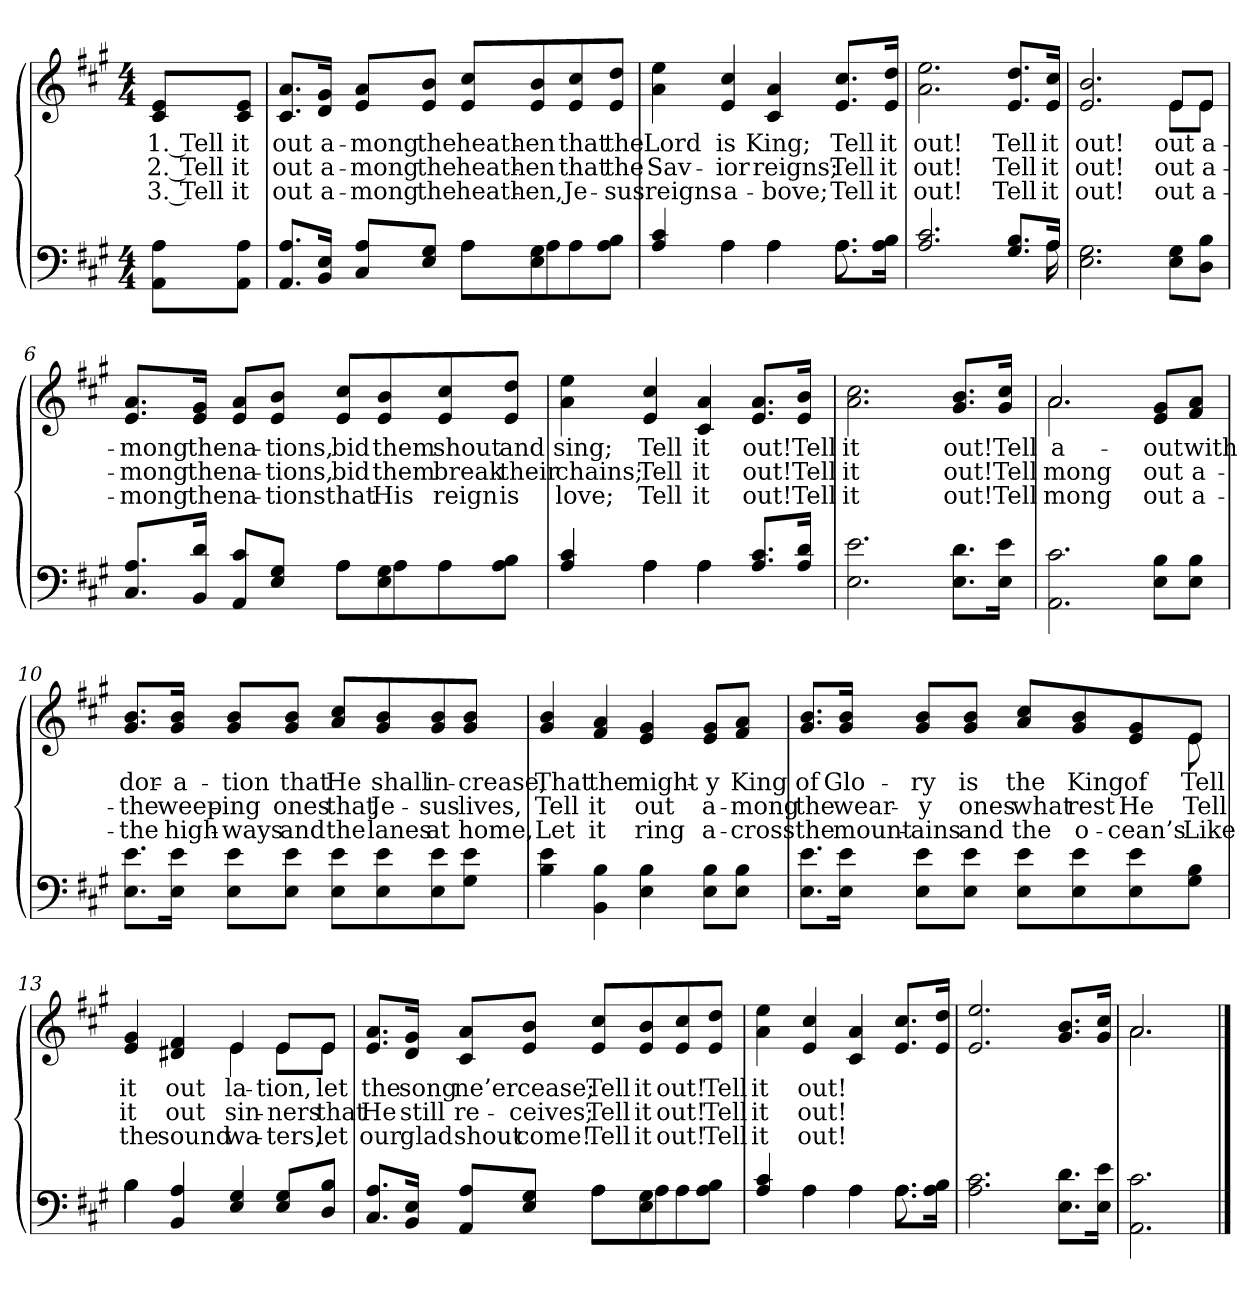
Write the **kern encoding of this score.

**kern	**kern	**text	**text	**text
*part2	*part1	*part1	*part1	*part1
*staff2	*staff1	*staff1	*staff1	*staff1
*clefF4	*clefG2	*	*	*
*k[f#c#g#]	*k[f#c#g#]	*	*	*
*A:	*A:	*	*	*
*M4/4	*M4/4	*	*	*
=1	=1	=1	=1	=1
!	!	!LO:LY:b	!LO:LY:b	!LO:LY:b
8AA\ 8A\L	8c#/ 8e/L	1. Tell	2. Tell	3. Tell
!	!	!LO:LY:b	!LO:LY:b	!LO:LY:b
8AA\ 8A\J	8c#/ 8e/J	it	it	it
=2	=2	=2	=2	=2
*^	*	*	*	*
!	!	!	!LO:LY:b	!LO:LY:b	!LO:LY:b
8.AA/ 8.A/L	2ryy	8.c#/ 8.a/L	out	out	out
!	!	!	!LO:LY:b	!LO:LY:b	!LO:LY:b
16BB/ 16E/Jk	.	16d/ 16g#/Jk	a-	a-	a-
!	!	!	!LO:LY:b	!LO:LY:b	!LO:LY:b
8C#/ 8A/L	.	8e/ 8a/L	-mong	-mong	-mong
!	!	!	!LO:LY:b	!LO:LY:b	!LO:LY:b
8E/ 8G#/J	.	8e/ 8b/J	the	the	the
!	!	!	!LO:LY:b	!LO:LY:b	!LO:LY:b
8A\L	8A\L	8e/ 8cc#/L	heath-	heath-	heath-
!	!	!	!LO:LY:b	!LO:LY:b	!LO:LY:b
8E\ 8G#\	8A\J	8e/ 8b/	-en	-en	-en,
!	!	!	!LO:LY:b	!LO:LY:b	!LO:LY:b
8A\	4ryy	8e/ 8cc#/	that	that	Je-
!	!	!	!LO:LY:b	!LO:LY:b	!LO:LY:b
8A\ 8B\J	.	8e/ 8dd/J	the	the	-sus
=3	=3	=3	=3	=3	=3
!	!	!	!LO:LY:b	!LO:LY:b	!LO:LY:b
4A/ 4c#/	4ryy	4a\ 4ee\	Lord	Sav-	reigns
!	!	!	!LO:LY:b	!LO:LY:b	!LO:LY:b
4A\	4A\	4e/ 4cc#/	is	-ior	a-
!	!	!	!LO:LY:b	!LO:LY:b	!LO:LY:b
4A\	4A\	4c#/ 4a/	King;	reigns;	-bove;
!	!	!	!LO:LY:b	!LO:LY:b	!LO:LY:b
8.A\L	8.A\	8.e/ 8.cc#/L	Tell	Tell	Tell
!	!	!	!LO:LY:b	!LO:LY:b	!LO:LY:b
16A\ 16B\Jk	16ryy	16e/ 16dd/Jk	it	it	it
!!LO:LB:g=z
=4	=4	=4	=4	=4	=4
!	!	!	!LO:LY:b	!LO:LY:b	!LO:LY:b
2.A/ 2.c#/	2...ryy	2.a\ 2.ee\	out!	out!	out!
!	!	!	!LO:LY:b	!LO:LY:b	!LO:LY:b
8.G#/ 8.B/L	.	8.e/ 8.dd/L	Tell	Tell	Tell
!	!	!	!LO:LY:b	!LO:LY:b	!LO:LY:b
16A/Jk	16A\	16e/ 16cc#/Jk	it	it	it
=5	=5	=5	=5	=5	=5
!	!	!	!LO:LY:b	!LO:LY:b	!LO:LY:b
*v	*v	*^	*	*	*
2.E\ 2.G#\	2.e/ 2.b/	2.ryy	out!	out!	out!
!	!	!	!LO:LY:b	!LO:LY:b	!LO:LY:b
!	!	!	!LO:LY:b	!LO:LY:b	!LO:LY:b
8E\ 8G#\L	8e/L	8e\L	out	out	out
!	!	!	!LO:LY:b	!LO:LY:b	!LO:LY:b
!	!	!	!LO:LY:b	!LO:LY:b	!LO:LY:b
8D\ 8B\J	8e/J	8e\J	a-	a-	a-
=6	=6	=6	=6	=6	=6
*^	*	*	*	*	*
!	!	!	!	!LO:LY:b	!LO:LY:b	!LO:LY:b
*	*	*v	*v	*	*	*
8.C#/ 8.A/L	2ryy	8.e/ 8.a/L	-mong	-mong	-mong
!	!	!	!LO:LY:b	!LO:LY:b	!LO:LY:b
16BB/ 16d/Jk	.	16e/ 16g#/Jk	the	the	the
!	!	!	!LO:LY:b	!LO:LY:b	!LO:LY:b
8AA/ 8c#/L	.	8e/ 8a/L	na-	na-	na-
!	!	!	!LO:LY:b	!LO:LY:b	!LO:LY:b
8E/ 8G#/J	.	8e/ 8b/J	-tions,	-tions,	-tions
!	!	!	!LO:LY:b	!LO:LY:b	!LO:LY:b
8A\L	8A\L	8e/ 8cc#/L	bid	bid	that
!	!	!	!LO:LY:b	!LO:LY:b	!LO:LY:b
8E\ 8G#\	8A\J	8e/ 8b/	them	them	His
!	!	!	!LO:LY:b	!LO:LY:b	!LO:LY:b
8A\	4ryy	8e/ 8cc#/	shout	break	reign
!	!	!	!LO:LY:b	!LO:LY:b	!LO:LY:b
8A\ 8B\J	.	8e/ 8dd/J	and	their	is
!!LO:LB:g=z
=7	=7	=7	=7	=7	=7
!	!	!	!LO:LY:b	!LO:LY:b	!LO:LY:b
4A/ 4c#/	4ryy	4a\ 4ee\	sing;	chains;	love;
!	!	!	!LO:LY:b	!LO:LY:b	!LO:LY:b
4A\	4A\	4e/ 4cc#/	Tell	Tell	Tell
!	!	!	!LO:LY:b	!LO:LY:b	!LO:LY:b
4A\	4A\	4c#/ 4a/	it	it	it
!	!	!	!LO:LY:b	!LO:LY:b	!LO:LY:b
8.A/ 8.c#/L	4ryy	8.e/ 8.a/L	out!	out!	out!
!	!	!	!LO:LY:b	!LO:LY:b	!LO:LY:b
16A/ 16d/Jk	.	16e/ 16b/Jk	Tell	Tell	Tell
*v	*v	*	*	*	*
=8	=8	=8	=8	=8
!	!	!LO:LY:b	!LO:LY:b	!LO:LY:b
2.E\ 2.e\	2.a\ 2.cc#\	it	it	it
!	!	!LO:LY:b	!LO:LY:b	!LO:LY:b
8.E\ 8.d\L	8.g#/ 8.b/L	out!	out!	out!
!	!	!LO:LY:b	!LO:LY:b	!LO:LY:b
16E\ 16e\Jk	16g#/ 16cc#/Jk	Tell	Tell	Tell
=9	=9	=9	=9	=9
!	!	!LO:LY:b	!LO:LY:b	!LO:LY:b
*	*^	*	*	*
!	!	!	!LO:LY:b	!LO:LY:b	!LO:LY:b
2.AA\ 2.c#\	2.a/	2.a\	a-	-mong	-mong
!	!	!	!LO:LY:b	!LO:LY:b	!LO:LY:b
8E\ 8B\L	8e/ 8g#/L	4ryy	out	out	out
!	!	!	!LO:LY:b	!LO:LY:b	!LO:LY:b
8E\ 8B\J	8f#/ 8a/J	.	with	a-	a-
*	*v	*v	*	*	*
!!LO:PB:g=z
=10	=10	=10	=10	=10
!	!	!LO:LY:b	!LO:LY:b	!LO:LY:b
8.E\ 8.e\L	8.g#/ 8.b/L	-dor-	the	the
!	!	!LO:LY:b	!LO:LY:b	!LO:LY:b
16E\ 16e\Jk	16g#/ 16b/Jk	-a-	weep-	high-
!	!	!LO:LY:b	!LO:LY:b	!LO:LY:b
8E\ 8e\L	8g#/ 8b/L	-tion	-ing	-ways
!	!	!LO:LY:b	!LO:LY:b	!LO:LY:b
8E\ 8e\J	8g#/ 8b/J	that	ones	and
!	!	!LO:LY:b	!LO:LY:b	!LO:LY:b
8E\ 8e\L	8a/ 8cc#/L	He	that	the
!	!	!LO:LY:b	!LO:LY:b	!LO:LY:b
8E\ 8e\	8g#/ 8b/	shall	Je-	lanes
!	!	!LO:LY:b	!LO:LY:b	!LO:LY:b
8E\ 8e\	8g#/ 8b/	in-	-sus	at
!	!	!LO:LY:b	!LO:LY:b	!LO:LY:b
8G#\ 8e\J	8g#/ 8b/J	-crease,	lives,	home,
=11	=11	=11	=11	=11
!	!	!LO:LY:b	!LO:LY:b	!LO:LY:b
4B\ 4e\	4g#/ 4b/	That	Tell	Let
!	!	!LO:LY:b	!LO:LY:b	!LO:LY:b
4BB\ 4B\	4f#/ 4a/	the	it	it
!	!	!LO:LY:b	!LO:LY:b	!LO:LY:b
4E\ 4B\	4e/ 4g#/	might-	out	ring
!	!	!LO:LY:b	!LO:LY:b	!LO:LY:b
8E\ 8B\L	8e/ 8g#/L	-y	a-	a-
!	!	!LO:LY:b	!LO:LY:b	!LO:LY:b
8E\ 8B\J	8f#/ 8a/J	King	-mong	-cross
!!LO:LB:g=z
=12	=12	=12	=12	=12
!	!	!LO:LY:b	!LO:LY:b	!LO:LY:b
*	*^	*	*	*
8.E\ 8.e\L	8.g#/ 8.b/L	2..ryy	of	the	the
!	!	!	!LO:LY:b	!LO:LY:b	!LO:LY:b
16E\ 16e\Jk	16g#/ 16b/Jk	.	Glo-	wear-	mount-
!	!	!	!LO:LY:b	!LO:LY:b	!LO:LY:b
8E\ 8e\L	8g#/ 8b/L	.	-ry	-y	-ains
!	!	!	!LO:LY:b	!LO:LY:b	!LO:LY:b
8E\ 8e\J	8g#/ 8b/J	.	is	ones	and
!	!	!	!LO:LY:b	!LO:LY:b	!LO:LY:b
8E\ 8e\L	8a/ 8cc#/L	.	the	what	the
!	!	!	!LO:LY:b	!LO:LY:b	!LO:LY:b
8E\ 8e\	8g#/ 8b/	.	King	rest	o-
!	!	!	!LO:LY:b	!LO:LY:b	!LO:LY:b
8E\ 8e\	8e/ 8g#/	.	of	He	-cean’s
!	!	!	!LO:LY:b	!LO:LY:b	!LO:LY:b
!	!	!	!LO:LY:b	!LO:LY:b	!LO:LY:b
8G#\ 8B\J	8e/J	8e\	Tell	Tell	Like
=13	=13	=13	=13	=13	=13
*^	*	*	*	*	*
!	!	!	!	!LO:LY:b	!LO:LY:b	!LO:LY:b
4B\	4B\	4e/ 4g#/	2ryy	it	it	the
!	!	!	!	!LO:LY:b	!LO:LY:b	!LO:LY:b
4BB/ 4A/	2.ryy	4d#X/ 4f#/	.	out	out	sound
!	!	!	!	!LO:LY:b	!LO:LY:b	!LO:LY:b
!	!	!	!	!LO:LY:b	!LO:LY:b	!LO:LY:b
4E/ 4G#/	.	4e/	4e\	-la-	sin-	wa-
!	!	!	!	!LO:LY:b	!LO:LY:b	!LO:LY:b
!	!	!	!	!LO:LY:b	!LO:LY:b	!LO:LY:b
8E/ 8G#/L	.	8e/L	8e\L	-tion,	-ners	-ters,
!	!	!	!	!LO:LY:b	!LO:LY:b	!LO:LY:b
!	!	!	!	!LO:LY:b	!LO:LY:b	!LO:LY:b
8D/ 8B/J	.	8e/J	8e\J	let	that	let
!!LO:LB:g=z
=14	=14	=14	=14	=14	=14	=14
!	!	!	!	!LO:LY:b	!LO:LY:b	!LO:LY:b
*	*	*v	*v	*	*	*
8.C#/ 8.A/L	2ryy	8.e/ 8.a/L	the	He	our
!	!	!	!LO:LY:b	!LO:LY:b	!LO:LY:b
16BB/ 16E/Jk	.	16d/ 16g#/Jk	song	still	glad
!	!	!	!LO:LY:b	!LO:LY:b	!LO:LY:b
8AA/ 8A/L	.	8c#/ 8a/L	ne’er	re-	shout
!	!	!	!LO:LY:b	!LO:LY:b	!LO:LY:b
8E/ 8G#/J	.	8e/ 8b/J	cease;	-ceives;	come!
!	!	!	!LO:LY:b	!LO:LY:b	!LO:LY:b
8A\L	8A\L	8e/ 8cc#/L	Tell	Tell	Tell
!	!	!	!LO:LY:b	!LO:LY:b	!LO:LY:b
8E\ 8G#\	8A\J	8e/ 8b/	it	it	it
!	!	!	!LO:LY:b	!LO:LY:b	!LO:LY:b
8A\	4ryy	8e/ 8cc#/	out!	out!	out!
!	!	!	!LO:LY:b	!LO:LY:b	!LO:LY:b
8A\ 8B\J	.	8e/ 8dd/J	Tell	Tell	Tell
=15	=15	=15	=15	=15	=15
!	!	!	!LO:LY:b	!LO:LY:b	!LO:LY:b
4A/ 4c#/	4ryy	4a\ 4ee\	it	it	it
!	!	!	!LO:LY:b	!LO:LY:b	!LO:LY:b
4A\	4A\	4e/ 4cc#/	out!	out!	out!
4A\	4A\	4c#/ 4a/	.	.	.
8.A\L	8.A\	8.e/ 8.cc#/L	.	.	.
16A\ 16B\Jk	16ryy	16e/ 16dd/Jk	.	.	.
*v	*v	*	*	*	*
=16	=16	=16	=16	=16
2.A\ 2.c#\	2.e/ 2.ee/	.	.	.
8.E\ 8.d\L	8.g#/ 8.b/L	.	.	.
16E\ 16e\Jk	16g#/ 16cc#/Jk	.	.	.
=17	=17	=17	=17	=17
*	*^	*	*	*
2.AA\ 2.c#\	2.a/	2.a\	.	.	.
*	*v	*v	*	*	*
==	==	==	==	==
*-	*-	*-	*-	*-
